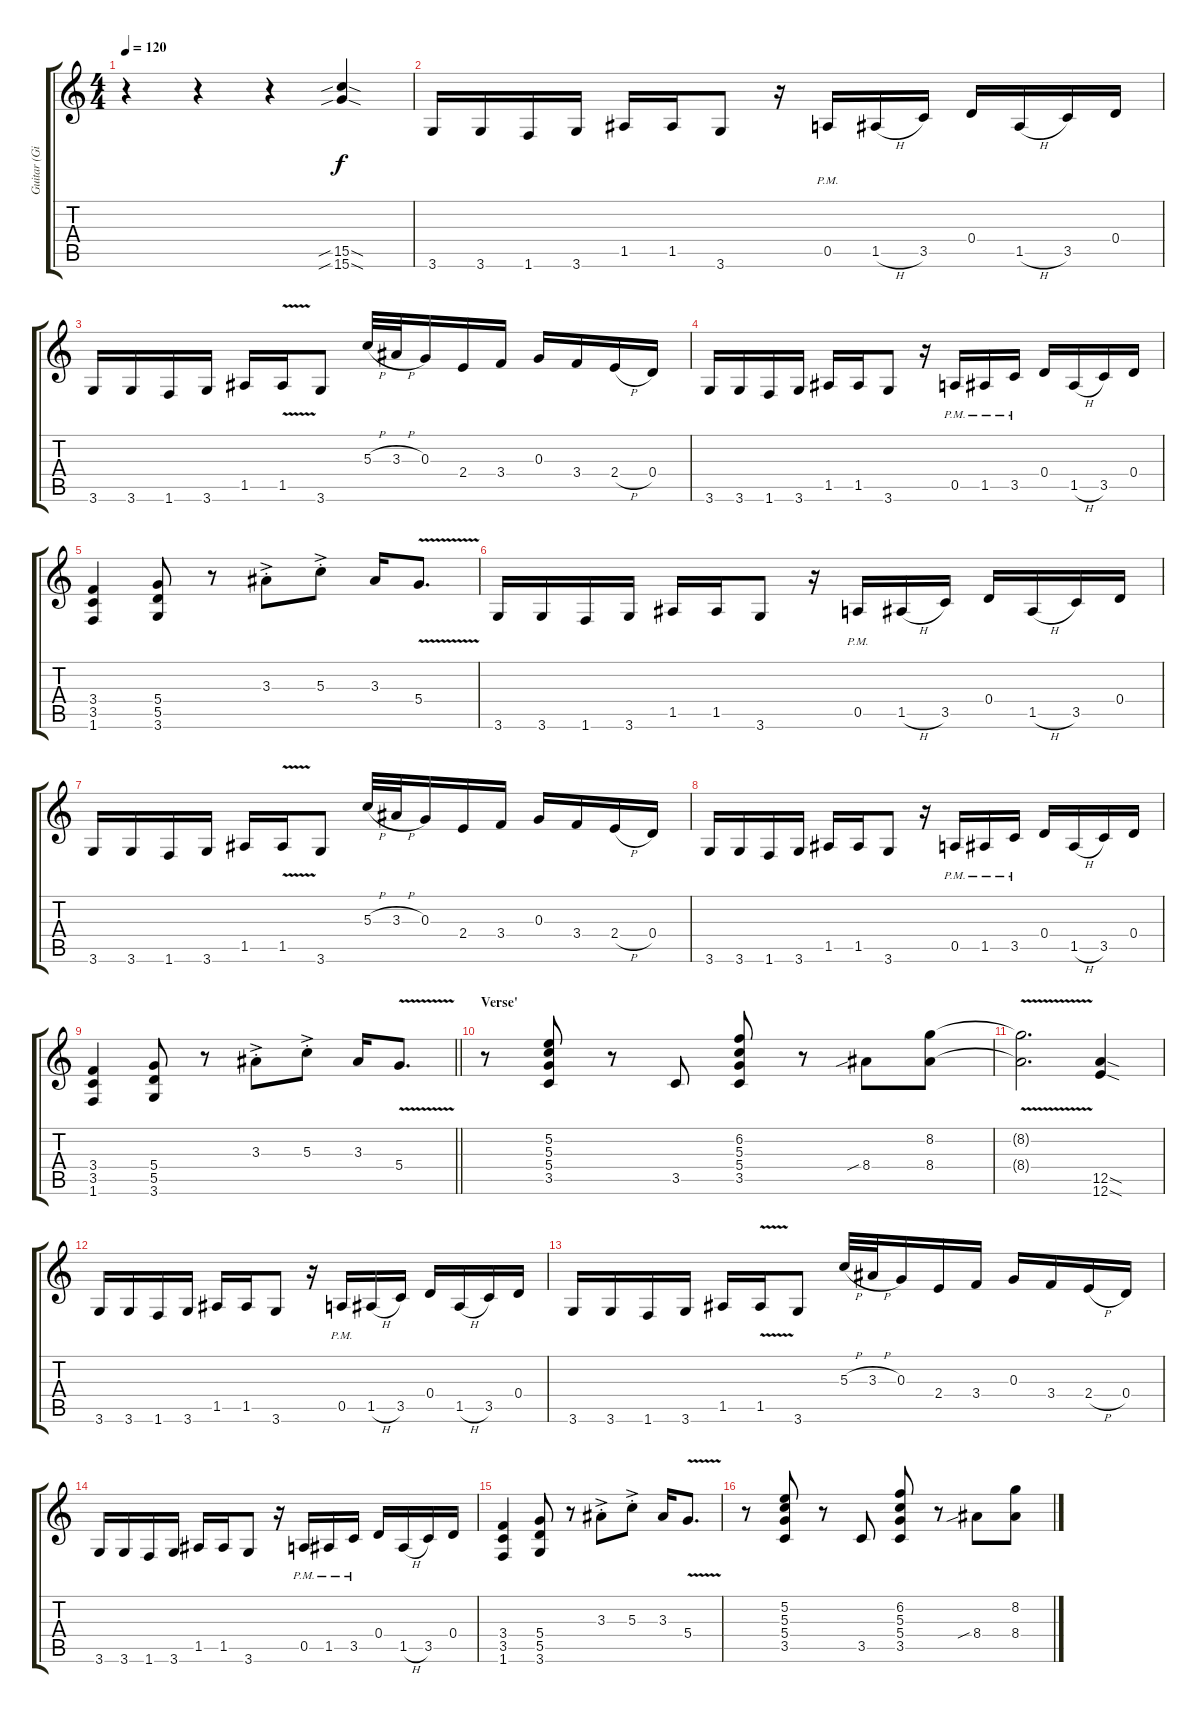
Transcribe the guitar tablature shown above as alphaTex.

\track ("Guitar (Gilbert)" "Guitar (Gi") {instrument distortionguitar}
\staff {score tabs}
\tuning (E4 B3 G3 D3 A2 E2) {hide}
\ts (4 4)
\tempo 120
\clef g2
\ks c
r.4{dy f instrument distortionguitar} r.4 r.4 (15.5{sib sod} 15.6{sib sod}).4 |
3.6.16 3.6.16 1.6.16 3.6.16 1.5.16 1.5.16 3.6.8 r.16 0.5{pm}.16 1.5{h}.16 3.5.16 0.4.16 1.5{h}.16 3.5.16 0.4.16 |
3.6.16 3.6.16 1.6.16 3.6.16 1.5.16 1.5{v}.16 3.6.8 5.3{h}.32 3.3{h}.32 0.3.16 2.4.16 3.4.16 0.3.16 3.4.16 2.4{h}.16 0.4.16 |
3.6.16 3.6.16 1.6.16 3.6.16 1.5.16 1.5.16 3.6.8 r.16 0.5{pm}.16 1.5{pm}.16 3.5{pm}.16 0.4.16 1.5{h}.16 3.5.16 0.4.16 |
(3.4 3.5 1.6).4 (5.4 5.5 3.6).8 r.8 3.3{ac st}.8 5.3{ac st}.8 3.3.16 5.4{v}.8{d} |
3.6.16 3.6.16 1.6.16 3.6.16 1.5.16 1.5.16 3.6.8 r.16 0.5{pm}.16 1.5{h}.16 3.5.16 0.4.16 1.5{h}.16 3.5.16 0.4.16 |
3.6.16 3.6.16 1.6.16 3.6.16 1.5.16 1.5{v}.16 3.6.8 5.3{h}.32 3.3{h}.32 0.3.16 2.4.16 3.4.16 0.3.16 3.4.16 2.4{h}.16 0.4.16 |
3.6.16 3.6.16 1.6.16 3.6.16 1.5.16 1.5.16 3.6.8 r.16 0.5{pm}.16 1.5{pm}.16 3.5{pm}.16 0.4.16 1.5{h}.16 3.5.16 0.4.16 |
\barLineRight lightlight
(3.4 3.5 1.6).4 (5.4 5.5 3.6).8 r.8 3.3{ac st}.8 5.3{ac st}.8 3.3.16 5.4{v}.8{d} |
\section ("" "Verse'")
r.8 (5.2 5.3 5.4 3.5).8 r.8 3.5.8 (6.2 5.3 5.4 3.5).8 r.8 8.4{sib}.8 (8.2 8.4).8 |
(8.2{v t} 8.4{t}).2{d} (12.5{sod} 12.6{sod}).4 |
3.6.16 3.6.16 1.6.16 3.6.16 1.5.16 1.5.16 3.6.8 r.16 0.5{pm}.16 1.5{h}.16 3.5.16 0.4.16 1.5{h}.16 3.5.16 0.4.16 |
3.6.16 3.6.16 1.6.16 3.6.16 1.5.16 1.5{v}.16 3.6.8 5.3{h}.32 3.3{h}.32 0.3.16 2.4.16 3.4.16 0.3.16 3.4.16 2.4{h}.16 0.4.16 |
3.6.16 3.6.16 1.6.16 3.6.16 1.5.16 1.5.16 3.6.8 r.16 0.5{pm}.16 1.5{pm}.16 3.5{pm}.16 0.4.16 1.5{h}.16 3.5.16 0.4.16 |
(3.4 3.5 1.6).4 (5.4 5.5 3.6).8 r.8 3.3{ac st}.8 5.3{ac st}.8 3.3.16 5.4{v}.8{d} |
r.8 (5.2 5.3 5.4 3.5).8 r.8 3.5.8 (6.2 5.3 5.4 3.5).8 r.8 8.4{sib}.8 (8.2 8.4).8
